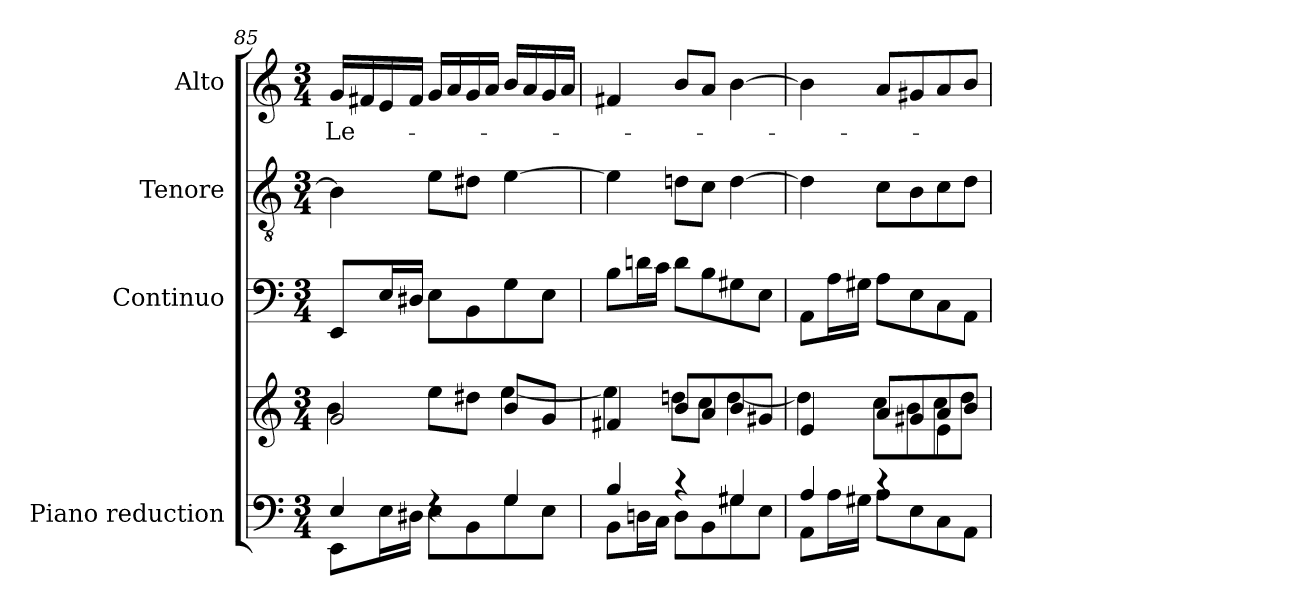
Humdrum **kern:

**kern	**kern	**kern	**kern	**kern	**text
*part4	*part4	*part3	*part2	*part1	*part1
*staff5	*staff4	*staff3	*staff2	*staff1	*staff1
*I"Piano reduction	*	*I"Continuo	*I"Tenore	*I"Alto	*
*I'Pno	*	*	*	*	*
*clefF4	*clefG2	*clefF4	*clefGv2	*clefG2	*
*k[]	*k[]	*k[]	*k[]	*k[]	*
*M3/4	*M3/4	*M3/4	*M3/4	*M3/4	*
=85	=85	=85	=85	=85	=85
*^	*^	*	*	*	*
!	!	!	!	!	!	!	!LO:LY:b
4E/	8EE\L	2g/	4b\	8EE/L	4B\]	16g/LL	Le-
.	.	.	.	.	.	16f#X/	.
.	16E\L	.	.	16E/L	.	16e/	.
.	16D#X\JJ	.	.	16D#X/JJ	.	16f#/JJ	.
4rF	8E\L	.	8ee\L	8E\L	8e\L	16g/LL	.
.	.	.	.	.	.	16a/	.
.	8BB\	.	8dd#X\J	8BB\	8d#X\J	16g/	.
.	.	.	.	.	.	16a/JJ	.
4G/	8G\	8b/L	[4ee\	8G\	[4e\	16b/LL	.
.	.	.	.	.	.	16a/	.
.	8E\J	8g/J	.	8E\J	.	16g/	.
.	.	.	.	.	.	16a/JJ	.
=86	=86	=86	=86	=86	=86	=86	=86
4B/	8BB\L	4f#X/	4ee\]	8B\L	4e\]	4f#X/	.
.	16Dn\L	.	.	16dn\L	.	.	.
.	16C\JJ	.	.	16c\JJ	.	.	.
4r	8D\L	8b/L	8ddn\L	8d\L	8dn\L	8b/L	.
.	8BB\	8a/	8cc\J	8B\	8c\J	8a/J	.
4G#X/	8G#\	8b/	[4dd\	8G#X\	[4d\	[4b\	.
.	8E\J	8g#X/J	.	8E\J	.	.	.
!!LO:PB:g=z
=87	=87	=87	=87	=87	=87	=87	=87
*	*	*	*^	*	*	*	*
4A/	8AA\L	4e/	4dd\]	2ryy	8AA\L	4d\]	4b\]	.
.	16A\L	.	.	.	16A\L	.	.	.
.	16G#X\JJ	.	.	.	16G#X\JJ	.	.	.
4rc	8A\L	8a/L	8cc\L	.	8A\L	8c\L	8a/L	.
.	8E\	8g#X/	8b\	.	8E\	8B\	8g#X/	.
4ryy	8C\	8a/	8cc\	4e\	8C\	8c\	8a/	.
.	8AA\J	8b/J	8dd\J	.	8AA\J	8d\J	8b/J	.
*v	*v	*	*	*	*	*	*	*
*	*v	*v	*v	*	*	*	*
=	=	=	=	=	=
*-	*-	*-	*-	*-	*-
